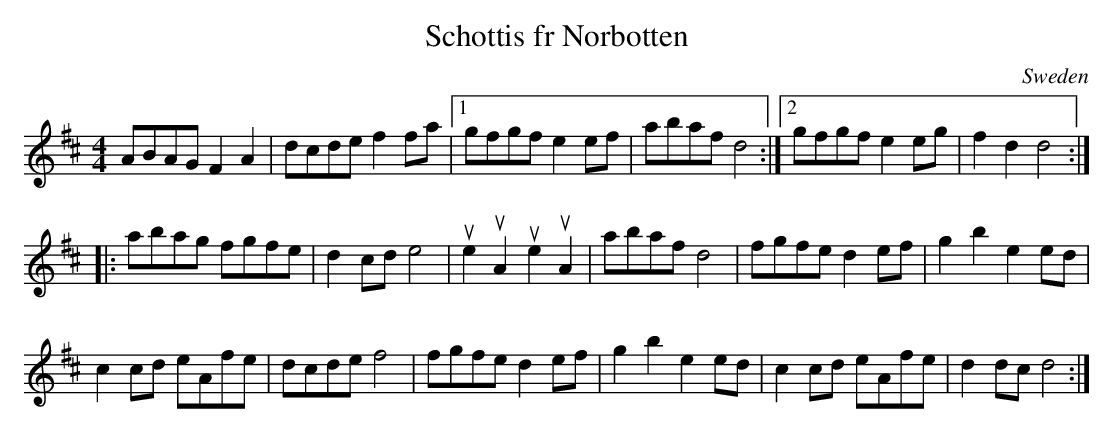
X:1
T:Schottis fr Norbotten
M:4/4
O:Sweden
K:D
ABAG F2A2 | dcde f2fa |1 gfgf e2ef | abaf d4:|2\
gfgf e2eg | f2d2 d4 ::
abag fgfe | d2cd e4 | ue2uA2ue2uA2 | abaf d4 |\
fgfe d2ef | g2b2 e2ed |
c2cd eAfe | dcde f4|\
fgfe d2ef | g2b2 e2ed | c2cd eAfe | d2dc d4 :|
